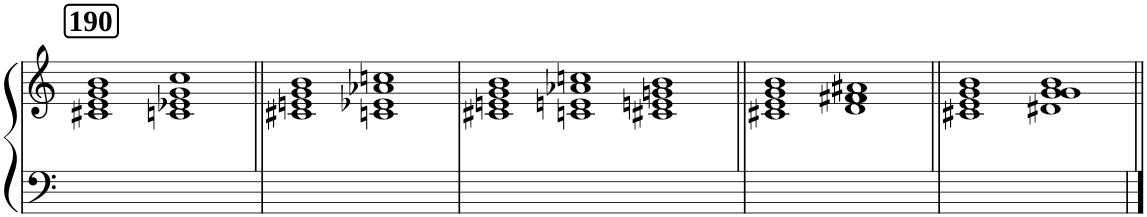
**kern	**kern
*part1	*part1
*staff2	*staff1
*I"Piano	*
*I'Pno	*
*clefF4	*clefG2
*k[]	*k[]
*M2/1	*M2/1
!!LO:REH:place=s1:a:B:cj:fs=14:t=190
=1	=1
*	*^
*	*	*^
*	*	*	*^
0ryy	1b	1g	1e	1c#X
.	1cc	1g	1e-X	1cn
=2||	=2||	=2||	=2||	=2||
0ryy	1b	1g	1en	1c#X
.	1ccn	1a-X	1e-X	1cn
=3	=3	=3	=3	=3
0ryy	1b	1g	1en	1c#X
.	1ccn	1a-X	1en	1cn
1ryy	1b	1gn	1en	1c#X
=4||	=4||	=4||	=4||	=4||
0ryy	1b	1g	1e	1c#X
.	1a#X	1f#X	1f#	1d
=5||	=5||	=5||	=5||	=5||
0ryy	1b	1g	1e	1c#X
.	1b	1g	1g	1d#X
*	*v	*v	*v	*v
=||	=||
*-	*-
